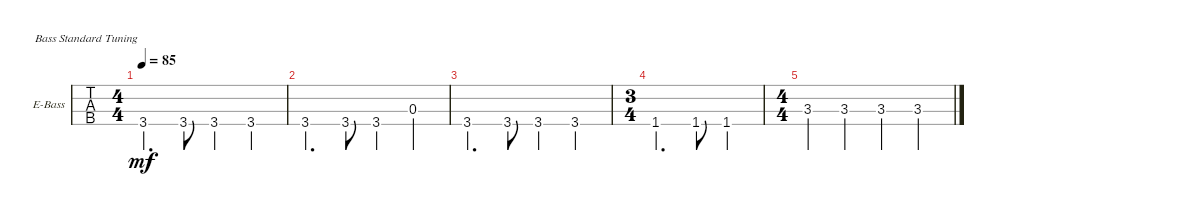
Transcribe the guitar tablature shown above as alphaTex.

\defaultSystemsLayout 4
\bracketExtendMode groupsimilarinstruments
\firstSystemTrackNameOrientation horizontal
\otherSystemsTrackNameOrientation horizontal
\track ("Roger Glover" "E-Bass") {instrument electricbassfinger}
\staff {tabs}
\tuning (G2 D2 A1 E1)
\ts (4 4)
\tempo 85
\clef f4
\ks g
3.4.4{d dy mf} 3.4.8 3.4.4 3.4.4 |
3.4.4{d} 3.4.8 3.4.4 0.3.4 |
3.4.4{d} 3.4.8 3.4.4 3.4.4 |
\ts (3 4)
1.4.4{d} 1.4.8 1.4.4 |
\ts (4 4)
3.3.4 3.3.4 3.3.4 3.3.4
